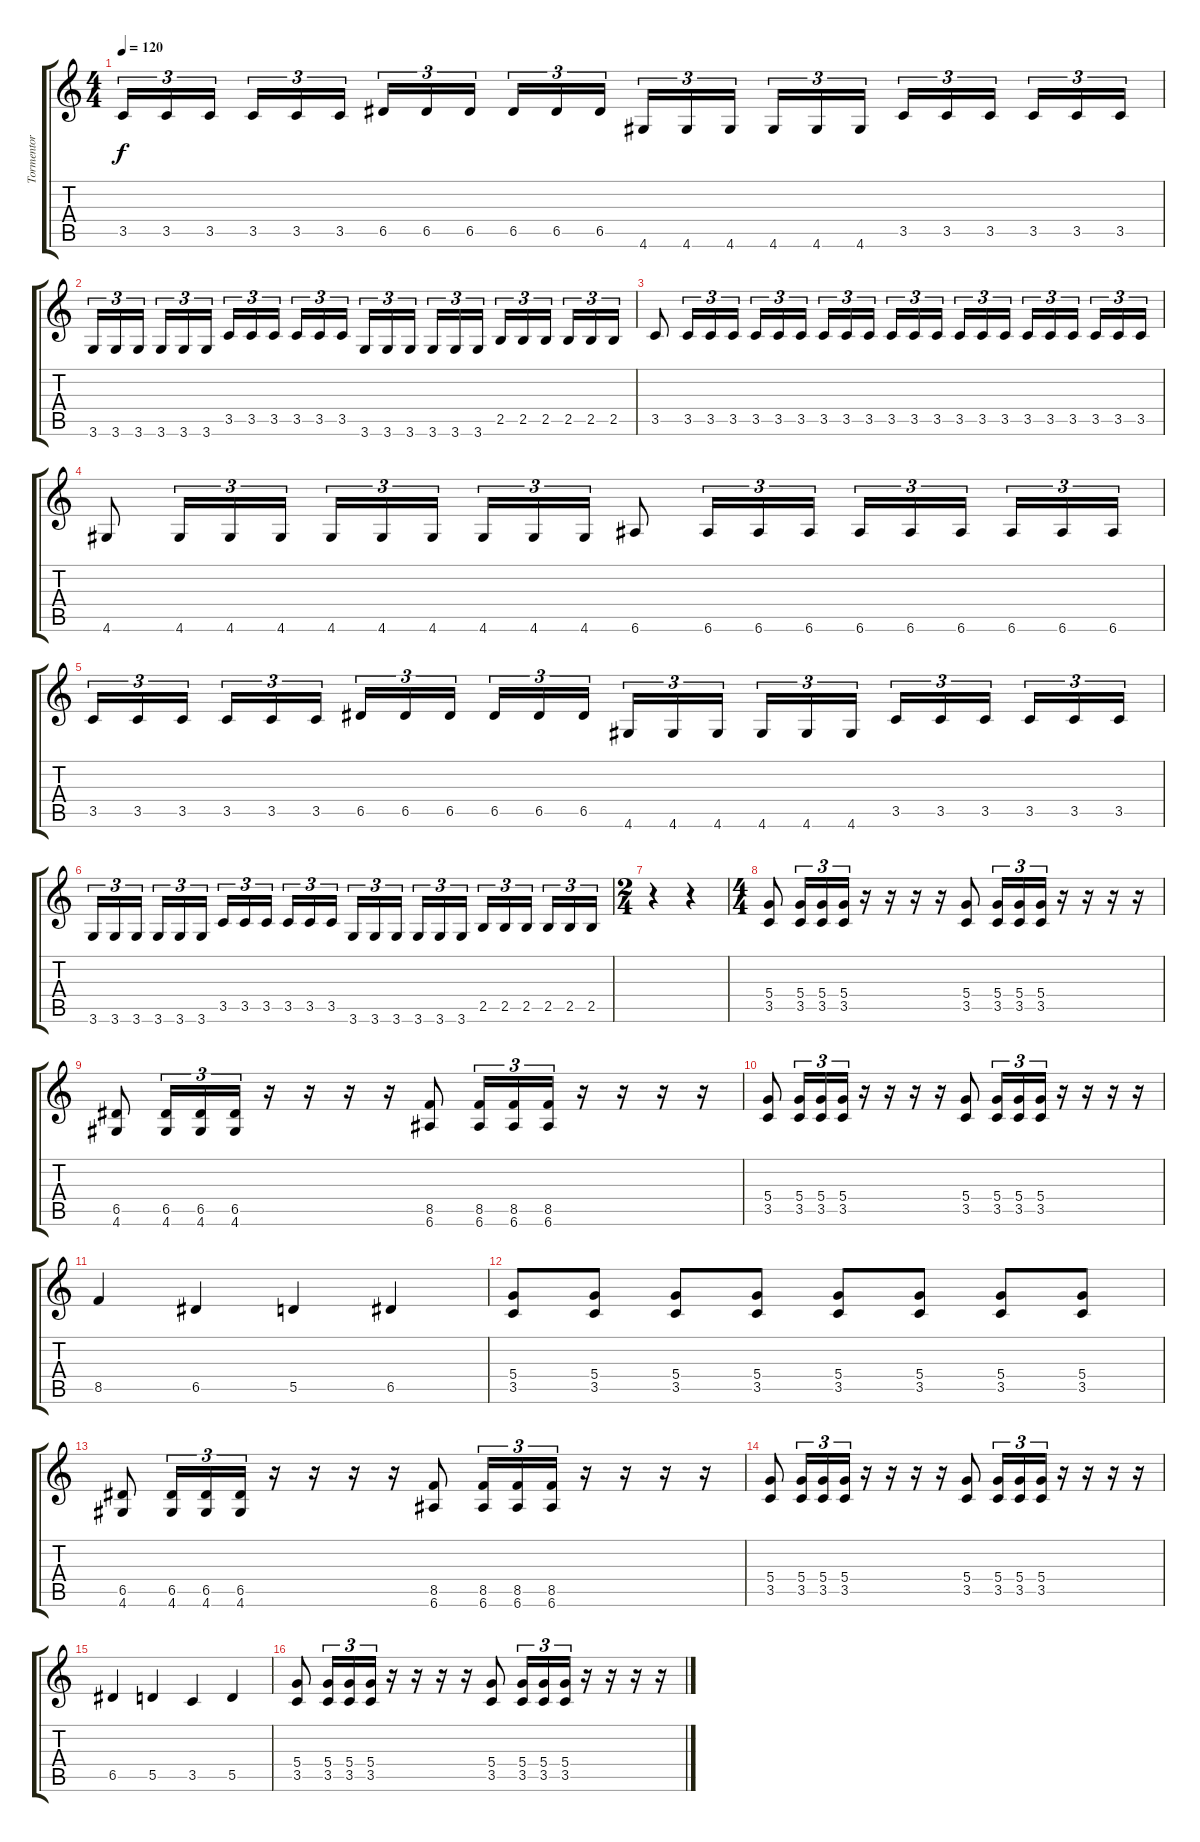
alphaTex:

\track ("Tormentor" "Tormentor") {instrument distortionguitar}
\staff {score tabs}
\tuning (E4 B3 G3 D3 A2 E2) {hide}
\ts (4 4)
\tempo 120
\clef g2
\ks c
3.5.16{tu (3 2) dy f} 3.5.16{tu (3 2)} 3.5.16{tu (3 2) beam splitsecondary} 3.5.16{tu (3 2)} 3.5.16{tu (3 2)} 3.5.16{tu (3 2)} 6.5.16{tu (3 2)} 6.5.16{tu (3 2)} 6.5.16{tu (3 2) beam splitsecondary} 6.5.16{tu (3 2)} 6.5.16{tu (3 2)} 6.5.16{tu (3 2)} 4.6.16{tu (3 2)} 4.6.16{tu (3 2)} 4.6.16{tu (3 2) beam splitsecondary} 4.6.16{tu (3 2)} 4.6.16{tu (3 2)} 4.6.16{tu (3 2)} 3.5.16{tu (3 2)} 3.5.16{tu (3 2)} 3.5.16{tu (3 2) beam splitsecondary} 3.5.16{tu (3 2)} 3.5.16{tu (3 2)} 3.5.16{tu (3 2)} |
3.6.16{tu (3 2)} 3.6.16{tu (3 2)} 3.6.16{tu (3 2) beam splitsecondary} 3.6.16{tu (3 2)} 3.6.16{tu (3 2)} 3.6.16{tu (3 2)} 3.5.16{tu (3 2)} 3.5.16{tu (3 2)} 3.5.16{tu (3 2) beam splitsecondary} 3.5.16{tu (3 2)} 3.5.16{tu (3 2)} 3.5.16{tu (3 2)} 3.6.16{tu (3 2)} 3.6.16{tu (3 2)} 3.6.16{tu (3 2) beam splitsecondary} 3.6.16{tu (3 2)} 3.6.16{tu (3 2)} 3.6.16{tu (3 2)} 2.5.16{tu (3 2)} 2.5.16{tu (3 2)} 2.5.16{tu (3 2) beam splitsecondary} 2.5.16{tu (3 2)} 2.5.16{tu (3 2)} 2.5.16{tu (3 2)} |
3.5.8 3.5.16{tu (3 2)} 3.5.16{tu (3 2)} 3.5.16{tu (3 2)} 3.5.16{tu (3 2)} 3.5.16{tu (3 2)} 3.5.16{tu (3 2) beam splitsecondary} 3.5.16{tu (3 2)} 3.5.16{tu (3 2)} 3.5.16{tu (3 2)} 3.5.16{tu (3 2)} 3.5.16{tu (3 2)} 3.5.16{tu (3 2) beam splitsecondary} 3.5.16{tu (3 2)} 3.5.16{tu (3 2)} 3.5.16{tu (3 2)} 3.5.16{tu (3 2)} 3.5.16{tu (3 2)} 3.5.16{tu (3 2) beam splitsecondary} 3.5.16{tu (3 2)} 3.5.16{tu (3 2)} 3.5.16{tu (3 2)} |
4.6.8 4.6.16{tu (3 2)} 4.6.16{tu (3 2)} 4.6.16{tu (3 2)} 4.6.16{tu (3 2)} 4.6.16{tu (3 2)} 4.6.16{tu (3 2) beam splitsecondary} 4.6.16{tu (3 2)} 4.6.16{tu (3 2)} 4.6.16{tu (3 2)} 6.6.8 6.6.16{tu (3 2)} 6.6.16{tu (3 2)} 6.6.16{tu (3 2)} 6.6.16{tu (3 2)} 6.6.16{tu (3 2)} 6.6.16{tu (3 2) beam splitsecondary} 6.6.16{tu (3 2)} 6.6.16{tu (3 2)} 6.6.16{tu (3 2)} |
3.5.16{tu (3 2)} 3.5.16{tu (3 2)} 3.5.16{tu (3 2) beam splitsecondary} 3.5.16{tu (3 2)} 3.5.16{tu (3 2)} 3.5.16{tu (3 2)} 6.5.16{tu (3 2)} 6.5.16{tu (3 2)} 6.5.16{tu (3 2) beam splitsecondary} 6.5.16{tu (3 2)} 6.5.16{tu (3 2)} 6.5.16{tu (3 2)} 4.6.16{tu (3 2)} 4.6.16{tu (3 2)} 4.6.16{tu (3 2) beam splitsecondary} 4.6.16{tu (3 2)} 4.6.16{tu (3 2)} 4.6.16{tu (3 2)} 3.5.16{tu (3 2)} 3.5.16{tu (3 2)} 3.5.16{tu (3 2) beam splitsecondary} 3.5.16{tu (3 2)} 3.5.16{tu (3 2)} 3.5.16{tu (3 2)} |
3.6.16{tu (3 2)} 3.6.16{tu (3 2)} 3.6.16{tu (3 2) beam splitsecondary} 3.6.16{tu (3 2)} 3.6.16{tu (3 2)} 3.6.16{tu (3 2)} 3.5.16{tu (3 2)} 3.5.16{tu (3 2)} 3.5.16{tu (3 2) beam splitsecondary} 3.5.16{tu (3 2)} 3.5.16{tu (3 2)} 3.5.16{tu (3 2)} 3.6.16{tu (3 2)} 3.6.16{tu (3 2)} 3.6.16{tu (3 2) beam splitsecondary} 3.6.16{tu (3 2)} 3.6.16{tu (3 2)} 3.6.16{tu (3 2)} 2.5.16{tu (3 2)} 2.5.16{tu (3 2)} 2.5.16{tu (3 2) beam splitsecondary} 2.5.16{tu (3 2)} 2.5.16{tu (3 2)} 2.5.16{tu (3 2)} |
\ts (2 4)
r.4 r.4 |
\ts (4 4)
(5.4 3.5).8 (5.4 3.5).16{tu (3 2)} (5.4 3.5).16{tu (3 2)} (5.4 3.5).16{tu (3 2)} r.16 r.16 r.16 r.16 (5.4 3.5).8 (5.4 3.5).16{tu (3 2)} (5.4 3.5).16{tu (3 2)} (5.4 3.5).16{tu (3 2)} r.16 r.16 r.16 r.16 |
(6.5 4.6).8 (6.5 4.6).16{tu (3 2)} (6.5 4.6).16{tu (3 2)} (6.5 4.6).16{tu (3 2)} r.16 r.16 r.16 r.16 (8.5 6.6).8 (8.5 6.6).16{tu (3 2)} (8.5 6.6).16{tu (3 2)} (8.5 6.6).16{tu (3 2)} r.16 r.16 r.16 r.16 |
(5.4 3.5).8 (5.4 3.5).16{tu (3 2)} (5.4 3.5).16{tu (3 2)} (5.4 3.5).16{tu (3 2)} r.16 r.16 r.16 r.16 (5.4 3.5).8 (5.4 3.5).16{tu (3 2)} (5.4 3.5).16{tu (3 2)} (5.4 3.5).16{tu (3 2)} r.16 r.16 r.16 r.16 |
8.5.4 6.5.4 5.5.4 6.5.4 |
(5.4 3.5).8 (5.4 3.5).8 (5.4 3.5).8 (5.4 3.5).8 (5.4 3.5).8 (5.4 3.5).8 (5.4 3.5).8 (5.4 3.5).8 |
(6.5 4.6).8 (6.5 4.6).16{tu (3 2)} (6.5 4.6).16{tu (3 2)} (6.5 4.6).16{tu (3 2)} r.16 r.16 r.16 r.16 (8.5 6.6).8 (8.5 6.6).16{tu (3 2)} (8.5 6.6).16{tu (3 2)} (8.5 6.6).16{tu (3 2)} r.16 r.16 r.16 r.16 |
(5.4 3.5).8 (5.4 3.5).16{tu (3 2)} (5.4 3.5).16{tu (3 2)} (5.4 3.5).16{tu (3 2)} r.16 r.16 r.16 r.16 (5.4 3.5).8 (5.4 3.5).16{tu (3 2)} (5.4 3.5).16{tu (3 2)} (5.4 3.5).16{tu (3 2)} r.16 r.16 r.16 r.16 |
6.5.4 5.5.4 3.5.4 5.5.4 |
(5.4 3.5).8 (5.4 3.5).16{tu (3 2)} (5.4 3.5).16{tu (3 2)} (5.4 3.5).16{tu (3 2)} r.16 r.16 r.16 r.16 (5.4 3.5).8 (5.4 3.5).16{tu (3 2)} (5.4 3.5).16{tu (3 2)} (5.4 3.5).16{tu (3 2)} r.16 r.16 r.16 r.16
